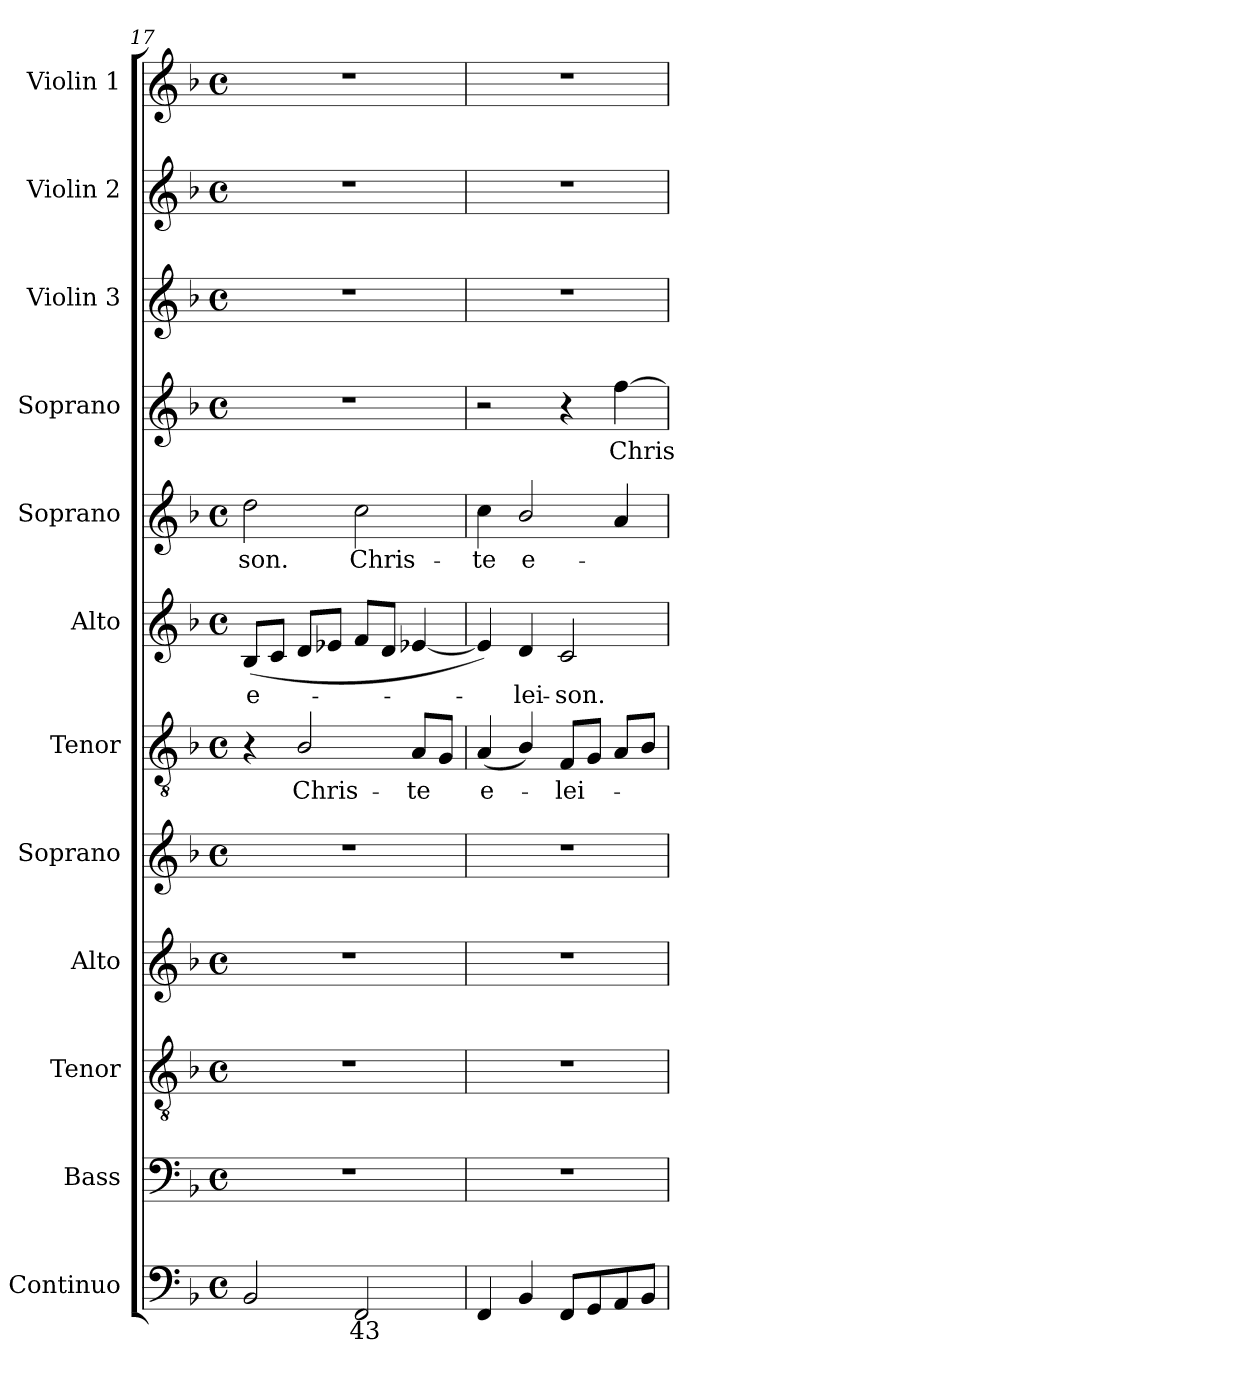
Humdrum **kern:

**kern	**text	**kern	**kern	**kern	**kern	**kern	**text	**kern	**text	**kern	**text	**kern	**text	**kern	**kern	**kern
*part12	*part12	*part11	*part10	*part9	*part8	*part7	*part7	*part6	*part6	*part5	*part5	*part4	*part4	*part3	*part2	*part1
*staff12	*staff12	*staff11	*staff10	*staff9	*staff8	*staff7	*staff7	*staff6	*staff6	*staff5	*staff5	*staff4	*staff4	*staff3	*staff2	*staff1
*I"Continuo	*	*I"Bass	*I"Tenor	*I"Alto	*I"Soprano	*I"Tenor	*	*I"Alto	*	*I"Soprano	*	*I"Soprano	*	*I"Violin 3	*I"Violin 2	*I"Violin 1
*I'Cont.	*	*I'B.	*I'T.	*I'A.	*I'S.	*I'T.	*	*I'A.	*	*I'S.	*	*I'S.	*	*I'Vln. 3	*I'Vln. 2	*I'Vln. 1
*clefF4	*	*clefF4	*clefGv2	*clefG2	*clefG2	*clefGv2	*	*clefG2	*	*clefG2	*	*clefG2	*	*clefG2	*clefG2	*clefG2
*	*	*	*ITrd7c12	*	*	*ITrd7c12	*	*	*	*	*	*	*	*	*	*
*k[b-]	*	*k[b-]	*k[b-]	*k[b-]	*k[b-]	*k[b-]	*	*k[b-]	*	*k[b-]	*	*k[b-]	*	*k[b-]	*k[b-]	*k[b-]
*F:	*	*F:	*F:	*F:	*F:	*F:	*	*F:	*	*F:	*	*F:	*	*F:	*F:	*F:
*M4/4	*	*M4/4	*M4/4	*M4/4	*M4/4	*M4/4	*	*M4/4	*	*M4/4	*	*M4/4	*	*M4/4	*M4/4	*M4/4
*met(c)	*	*met(c)	*met(c)	*met(c)	*met(c)	*met(c)	*	*met(c)	*	*met(c)	*	*met(c)	*	*met(c)	*met(c)	*met(c)
=17	=17	=17	=17	=17	=17	=17	=17	=17	=17	=17	=17	=17	=17	=17	=17	=17
!	!	!	!	!	!	!	!	!	!LO:LY:b:color=#000000	!	!	!	!	!	!	!
!	!	!	!	!	!	!	!	!	!	!	!LO:LY:b:color=#000000	!	!	!	!	!
2BB-i/	.	1r	1r	1r	1r	4r	.	(8B-i/L	e-	2ddi\	-son.	1r	.	1r	1r	1r
.	.	.	.	.	.	.	.	8ci/J	.	.	.	.	.	.	.	.
!	!	!	!	!	!	!	!LO:LY:b:color=#000000	!	!	!	!	!	!	!	!	!
.	.	.	.	.	.	2BB-i/	Chris-	8di/L	.	.	.	.	.	.	.	.
.	.	.	.	.	.	.	.	8e-Xi/J	.	.	.	.	.	.	.	.
!	!LO:LY:b:color=#000000	!	!	!	!	!	!	!	!	!	!	!	!	!	!	!
!	!	!	!	!	!	!	!	!	!	!	!LO:LY:b:color=#000000	!	!	!	!	!
2FFi/	43	.	.	.	.	.	.	8fi/L	.	2cci\	Chris-	.	.	.	.	.
.	.	.	.	.	.	.	.	8di/J	.	.	.	.	.	.	.	.
!	!	!	!	!	!	!	!LO:LY:b:color=#000000	!	!	!	!	!	!	!	!	!
.	.	.	.	.	.	8AAi/L	-te	[<4e-Xi/	.	.	.	.	.	.	.	.
.	.	.	.	.	.	8GGi/J	.	.	.	.	.	.	.	.	.	.
=18	=18	=18	=18	=18	=18	=18	=18	=18	=18	=18	=18	=18	=18	=18	=18	=18
!	!	!	!	!	!	!	!LO:LY:b:color=#000000	!	!	!	!	!	!	!	!	!
!	!	!	!	!	!	!	!	!	!	!	!LO:LY:b:color=#000000	!	!	!	!	!
4FFi/	.	1r	1r	1r	1r	(4AAi/	e-	4e-i/])	.	4cci\	-te	2r	.	1r	1r	1r
!	!	!	!	!	!	!	!	!	!LO:LY:b:color=#000000	!	!	!	!	!	!	!
!	!	!	!	!	!	!	!	!	!	!	!LO:LY:b:color=#000000	!	!	!	!	!
4BB-i/	.	.	.	.	.	4BB-i/)	.	4di/	-lei-	2b-i/	e-	.	.	.	.	.
!	!	!	!	!	!	!	!LO:LY:b:color=#000000	!	!	!	!	!	!	!	!	!
!	!	!	!	!	!	!	!	!	!LO:LY:b:color=#000000	!	!	!	!	!	!	!
8FFi/L	.	.	.	.	.	8FFi/L	-lei-	2ci/	-son.	.	.	4r	.	.	.	.
8GGi/	.	.	.	.	.	8GGi/J	.	.	.	.	.	.	.	.	.	.
!	!	!	!	!	!	!	!	!	!	!	!	!	!LO:LY:b:color=#000000	!	!	!
8AAi/	.	.	.	.	.	8AAi/L	.	.	.	4ai/	.	[>4ffi\	Chris-	.	.	.
8BB-i/J	.	.	.	.	.	8BB-i/J	.	.	.	.	.	.	.	.	.	.
=	=	=	=	=	=	=	=	=	=	=	=	=	=	=	=	=
*-	*-	*-	*-	*-	*-	*-	*-	*-	*-	*-	*-	*-	*-	*-	*-	*-
